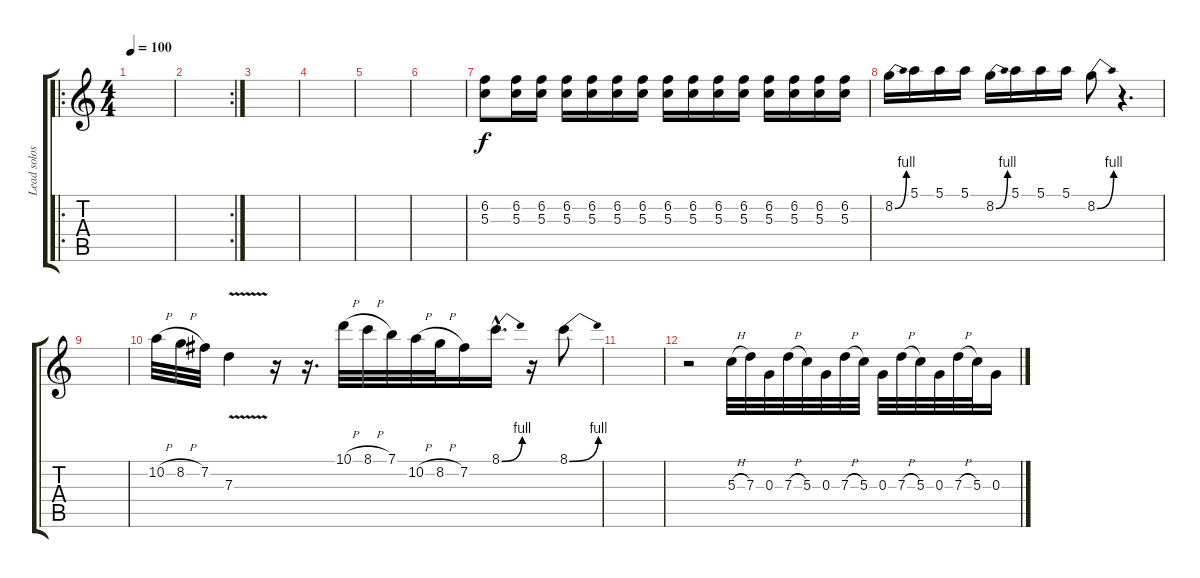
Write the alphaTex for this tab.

\track ("Lead solos" "Lead solos") {instrument overdrivenguitar}
\staff {score tabs}
\tuning (E4 B3 G3 D3 A2 E2) {hide}
\ro
\ts (4 4)
\tempo 100
\clef g2
\ks c
|
\rc 2
|
|
|
|
|
(6.2 5.3).8 (6.2 5.3).16 (6.2 5.3).16 (6.2 5.3).16 (6.2 5.3).16 (6.2 5.3).16 (6.2 5.3).16 (6.2 5.3).16 (6.2 5.3).16 (6.2 5.3).16 (6.2 5.3).16 (6.2 5.3).16 (6.2 5.3).16 (6.2 5.3).16 (6.2 5.3).16 |
8.2{be (bend 0 0 60 4)}.16 5.1.16 5.1.16 5.1.16 8.2{be (bend 0 0 60 4)}.16 5.1.16 5.1.16 5.1.16 8.2{be (bend 0 0 60 4)}.8 r.4{d} |
|
10.2{h}.32 8.2{h}.32 7.2.32 7.3{v}.4 r.16 r.16{d} 10.1{h}.32 8.1{h}.32 7.1.32 10.2{h}.32 8.2{h}.32 7.2.16 8.1{be (bend 0 0 60 4) hac}.16{d} r.16 8.1{be (bend 0 0 60 4)}.8 |
|
r.2 5.3{h}.32 7.3.32 0.3.32 7.3{h}.32 5.3.32 0.3.32 7.3{h}.32 5.3.32 0.3.32 7.3{h}.32 5.3.32 0.3.32 7.3{h}.32 5.3.32 0.3.16
